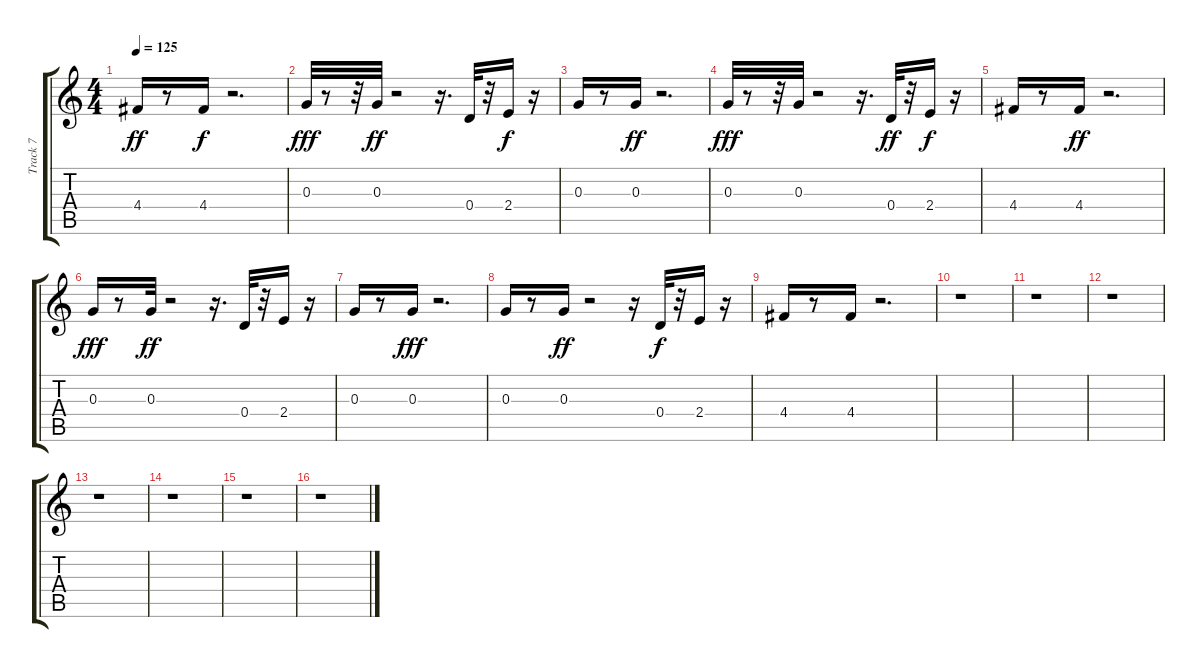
\track ("Track 7" "Track 7") {instrument electricguitarmuted}
\staff {score tabs}
\tuning (E4 B3 G3 D3 A2 E2) {hide}
\ts (4 4)
\tempo 125
\clef g2
\ks c
4.4.16{dy ff} r.8 4.4.16{dy f} r.2{d} |
0.3.32{dy fff} r.8 r.32 0.3.32{dy ff} r.2 r.16{d} 0.4.32 r.32 2.4.16{dy f} r.16 |
0.3.16 r.8 0.3.16{dy ff} r.2{d} |
0.3.32{dy fff} r.8 r.32 0.3.32 r.2 r.16{d} 0.4.32{dy ff} r.32 2.4.16{dy f} r.16 |
4.4.16 r.8 4.4.16{dy ff} r.2{d} |
0.3.16{dy fff} r.8 0.3.32{dy ff} r.2 r.16{d} 0.4.32 r.32 2.4.16 r.16 |
0.3.16 r.8 0.3.16{dy fff} r.2{d} |
0.3.16 r.8 0.3.16{dy ff} r.2 r.16 0.4.32{dy f} r.32 2.4.16 r.16 |
4.4.16 r.8 4.4.16 r.2{d} |
r.1 |
r.1 |
r.1 |
r.1 |
r.1 |
r.1 |
r.1
